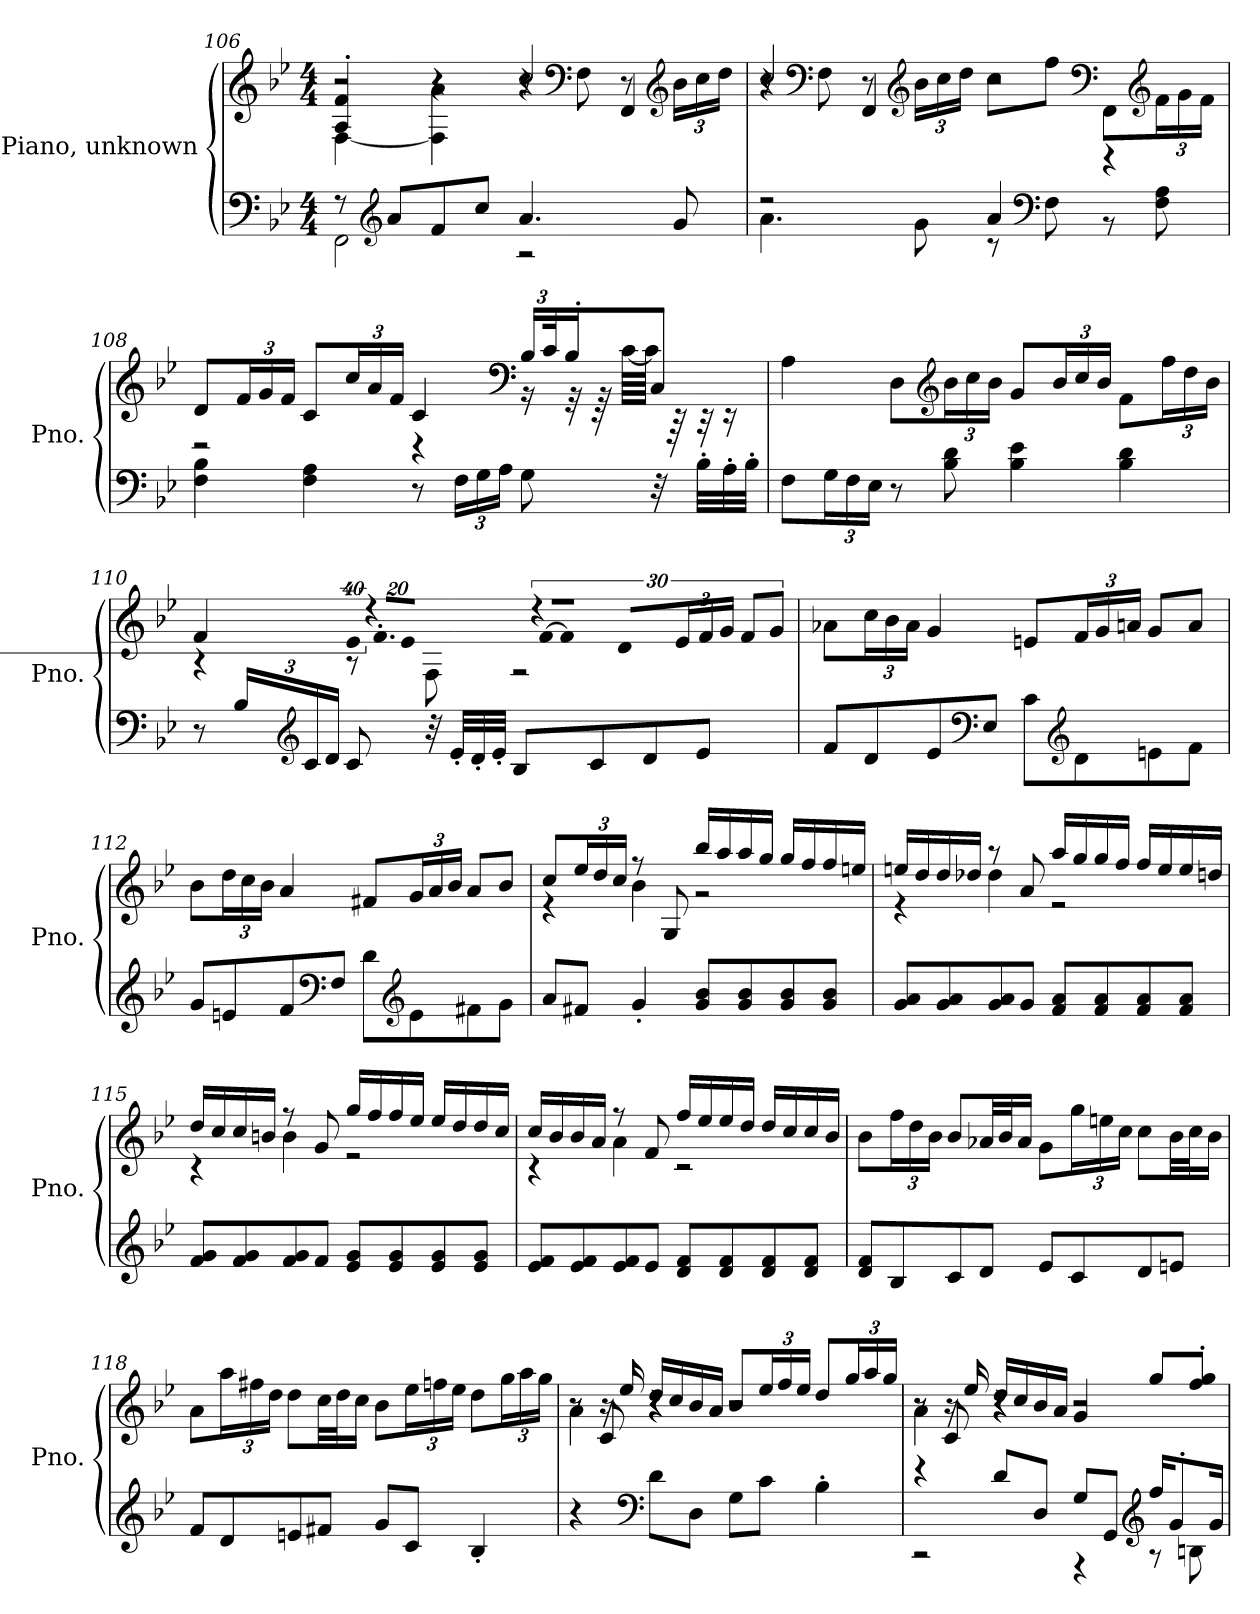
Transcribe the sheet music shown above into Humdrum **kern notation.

**kern	**kern
*part1	*part1
*staff2	*staff1
*I"Piano, unknown	*
*I'Pno.	*
*clefF4	*clefG2
*k[b-e-]	*k[b-e-]
*M4/4	*M4/4
=106	=106
*^	*^
*	*	*	*^
8r	2FF\	2r	[4F\	4A/' 4f/'
*clefG2	*	*	*	*
8a/L	.	.	.	.
8f/	.	.	4F\] 4a\	4r
8cc/J	.	.	.	.
4.a/	2r	2cc/	8r	4r
*	*	*clefF4	*	*
.	.	.	8F\	.
.	.	.	8r	4FF/
*	*	*clefG2	*	*
*	*	*	*Xbrackettup	*
8g/	.	.	24b-\LL	.
.	.	.	24cc\	.
.	.	.	24dd\JJ	.
!!LO:LB:g=z	!!	!!
=107	=107	=107	=107	=107
2r	4.a\	2cc/	8r	4r
*	*	*clefF4	*	*
.	.	.	8F\	.
.	.	.	8r	4FF/
*	*	*clefG2	*	*
.	8g\	.	24b-\LL	.
.	.	.	24cc\	.
.	.	.	24dd\JJ	.
4a/	8r	2r	8cc\L	2r
*clefF4	*	*	*	*
.	8F\	.	8ff\J	.
*	*	*clefF4	*	*
4r	8r	.	8FF\L	.
*	*	*clefG2	*	*
.	8F\ 8A\	.	24f\L	.
.	.	.	24g\	.
.	.	.	24f\JJ	.
*v	*v	*	*	*
*	*	*v	*v
=108	=108	=108
4F\ 4B-\	8d/L	2r
.	24f/L	.
.	24g/	.
.	24f/JJ	.
4F\ 4A\	8c/L	.
.	24cc/L	.
.	24a/	.
.	24f/JJ	.
8r	4c/	4r
*Xbrackettup	*	*
24F\LL	.	.
24G\	.	.
24A\JJ	.	.
*	*clefF4	*
8G\	24B-/LL	16r
.	48c/K	.
.	16B-'/J	32r
.	.	64r
.	.	[64c\LLLL
32r	8C/J	64c\JJJJ]
.	.	64r
32B-'\LLL	.	32r
32A'\	.	16r
32B-'\JJJ	.	.
*	*v	*v
!!LO:PB:g=z
=109	=109
8F\L	4A\
24G\L	.
24F\	.
24E-\JJ	.
8r	8D\L
*	*clefG2
8B-\ 8d\	24b-\L
.	24cc\
.	24b-\JJ
4B-\ 4e-\	8g/L
.	24b-/L
.	24cc/
.	24b-/JJ
4B-\ 4d\	8f\L
.	24ff\L
.	24dd\
.	24b-\JJ
=110	=110
*	*^
8r	4f/	4r
24B-/LL	.	.
*clefG2	*	*
24c/	.	.
24d/JJ	.	.
*	*brackettup	*
!	!LO:N:vis=32	!
8c/	640%23e-/	8r
!	!LO:N:vis=128	!
.	1920%17r	.
!	!LO:N:vis=64.	!
.	640%17f'/KLLL	.
!	!LO:N:vis=32	!
.	640%23e-/JJJ	.
!	!LO:N:vis=128	!
.	1920%17r	.
!	!LO:N:vis=256	!
.	[1920%17f/KKKKL	.
32r	8f/J]	8F\
32e-'/LLL	.	.
32d'/	.	.
32e-'/JJJ	.	.
8B-/L	8d/L	2r
*	*Xbrackettup	*
8c/	24e-/L	.
.	24f/	.
.	24g/JJ	.
8d/	8f/L	.
8e-/J	8g/J	.
*	*v	*v
!!LO:LB:g=z
=111	=111
8f/L	8a-X\L
8d/	24cc\L
.	24b-\
.	24a-\JJ
8e-/	4g/
*clefF4	*
8E-/J	.
8c\L	8en/L
*clefG2	*
8d\	24f/L
.	24g/
.	24an/JJ
8en\	8g/L
8f\J	8a/J
=112	=112
8g/L	8b-\L
8en/	24dd\L
.	24cc\
.	24b-\JJ
8f/	4a/
*clefF4	*
8F/J	.
8d\L	8f#X/L
*clefG2	*
8e\	24g/L
.	24a/
.	24b-/JJ
8f#X\	8a/L
8g\J	8b-/J
!!LO:LB:g=z
=113	=113
*	*^
8a/L	8cc/L	4r
8f#X/J	24ee-/L	.
.	24dd/	.
.	24cc/JJ	.
4g'/	8r	4b-\
.	8G/	.
8g/ 8b-/L	16bb-/LL	2r
.	16aa/	.
8g/ 8b-/	16aa/	.
.	16gg/JJ	.
8g/ 8b-/	16gg/LL	.
.	16ff/	.
8g/ 8b-/J	16ff/	.
.	16een/JJ	.
=114	=114	=114
8g/ 8a/L	16een/LL	4r
.	16dd/	.
8g/ 8a/	16dd/	.
.	16dd-X/JJ	.
8g/ 8a/	8r	4dd-\
8g/J	8a/	.
8f/ 8a/L	16aa/LL	2r
.	16gg/	.
8f/ 8a/	16gg/	.
.	16ff/JJ	.
8f/ 8a/	16ff/LL	.
.	16ee/	.
8f/ 8a/J	16ee/	.
.	16ddn/JJ	.
!!LO:LB:g=z	!!
=115	=115	=115
8f/ 8g/L	16dd/LL	4r
.	16cc/	.
8f/ 8g/	16cc/	.
.	16bn/JJ	.
8f/ 8g/	8r	4b\
8f/J	8g/	.
8e-/ 8g/L	16gg/LL	2r
.	16ff/	.
8e-/ 8g/	16ff/	.
.	16ee-/JJ	.
8e-/ 8g/	16ee-/LL	.
.	16dd/	.
8e-/ 8g/J	16dd/	.
.	16cc/JJ	.
=116	=116	=116
8e-/ 8f/L	16cc/LL	4r
.	16b-/	.
8e-/ 8f/	16b-/	.
.	16a/JJ	.
8e-/ 8f/	8r	4a\
8e-/J	8f/	.
8d/ 8f/L	16ff/LL	2r
.	16ee-/	.
8d/ 8f/	16ee-/	.
.	16dd/JJ	.
8d/ 8f/	16dd/LL	.
.	16cc/	.
8d/ 8f/J	16cc/	.
.	16b-/JJ	.
*	*v	*v
!!LO:LB:g=z
=117	=117
8d/ 8f/L	8b-\L
8B-/	24ff\L
.	24dd\
.	24b-\JJ
8c/	8b-/L
8d/J	32a-X/LL
.	32b-/J
.	16a-/JJ
8e-/L	8g\L
8c/	24gg\L
.	24een\
.	24cc\JJ
8d/	8cc\L
8en/J	32b-\LL
.	32cc\J
.	16b-\JJ
=118	=118
8f/L	8a\L
8d/	24aa\L
.	24ff#X\
.	24dd\JJ
8en/	8dd\L
8f#X/J	32cc\LL
.	32dd\J
.	16cc\JJ
8g/L	8b-\L
8c/J	24ee-\L
.	24ffn\
.	24ee-\JJ
4B-'/	8dd\L
.	24gg\L
.	24aa\
.	24gg\JJ
!!LO:LB:g=z
=119	=119
*	*^
*	*	*^
4r	8r	4a\	8r
.	16r	.	8c/
.	16ee-/	.	.
*clefF4	*	*	*
8d\L	16dd/LL	4r	4r
.	16cc/	.	.
8D\J	16b-/	.	.
.	16a/JJ	.	.
8G\L	8b-/L	2r	2r
8c\J	24ee-/L	.	.
.	24ff/	.	.
.	24ee-/JJ	.	.
4B-'\	8dd/L	.	.
.	24gg/L	.	.
.	24aa/	.	.
.	24gg/JJ	.	.
=120	=120	=120	=120
*^	*	*	*
4r	2r	8r	4a\	8r
.	.	16r	.	8c/
.	.	16ee-/	.	.
8d/L	.	16dd/LL	4r	4r
.	.	16cc/	.	.
8D/J	.	16b-/	.	.
.	.	16a/JJ	.	.
8G/L	4r	4g/	2r	2r
8GG/J	.	.	.	.
*clefG2	*	*	*	*
16ff/KL	8r	8gg/L	.	.
8g'/	.	.	.	.
.	8Bn\	8ff/' 8gg/'J	.	.
16g/Jk	.	.	.	.
*v	*v	*	*	*
*	*v	*v	*v
=	=
*-	*-
